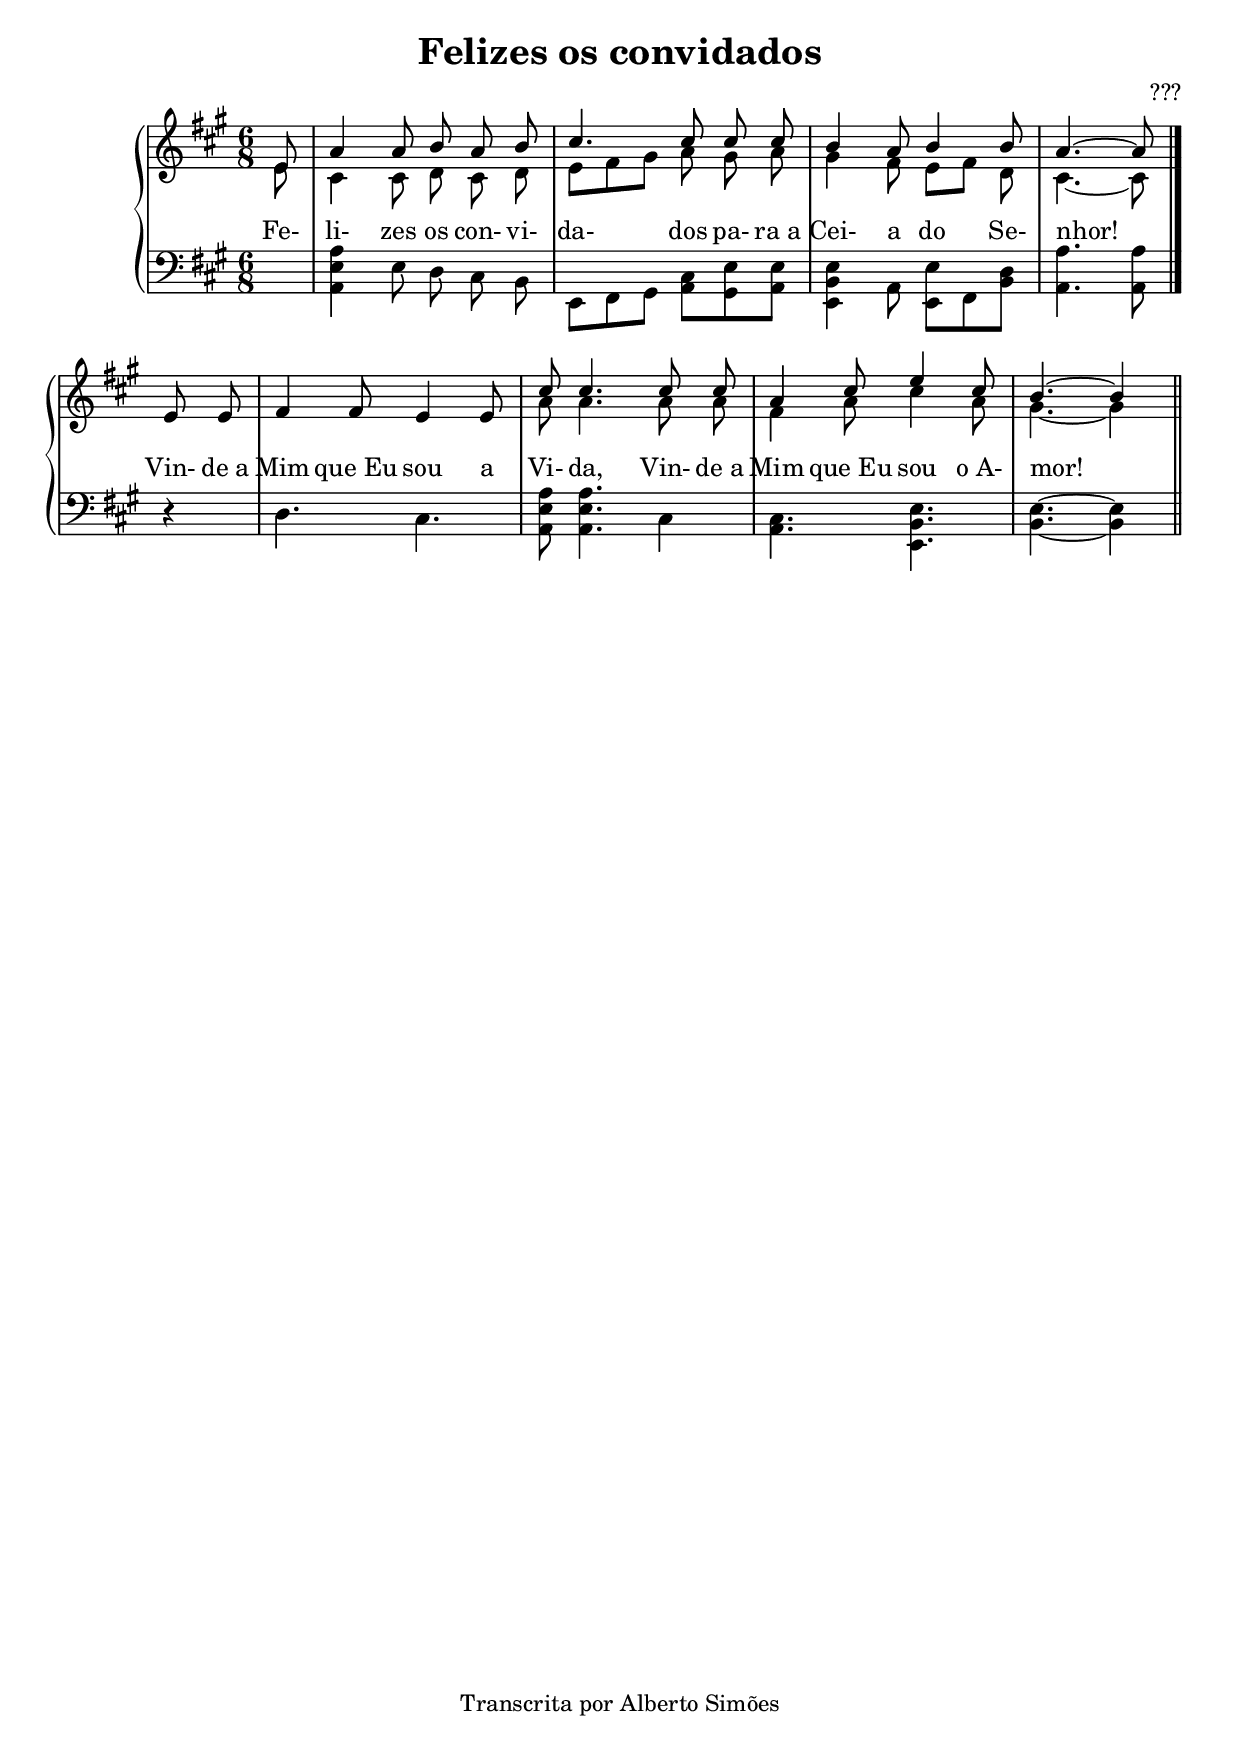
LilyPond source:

\version "2.14.0"

\header {
  title = "Felizes os convidados"
  composer = "???"
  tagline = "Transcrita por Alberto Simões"

  ocasioes = "comunhao"
  seccao   = "comunhao"

}

top = \relative c' {
  \clef treble
  \key a \major
  \time 6/8
  \autoBeamOff

  \voiceOne
  \partial 8 e8
  a4 a8 b a b
  cis4. cis8 cis cis
  b4 a8 b4 b8
  a4. ~ a8 
  \bar "|."
  \break

  e8 e
  fis4 fis8 e4 e8
  cis'8 cis4. cis8 cis
  a4 cis8 e4 cis8
  b4. ~ b4 

  \bar "||"
}

middle = \relative c' {
  \clef treble
  \key a \major
  \time 6/8
  \autoBeamOff

  \partial 8 e8
  cis4 cis8 d cis d
  e[ fis gis] a gis a
  gis4 fis8 e[ fis] d
  cis4. ~ cis8

  s4
  s2.
  a'8 a4. a8 a
  fis4 a8 cis4 a8
  gis4. ~ gis4
}

text = \lyricmode {
  Fe- li- zes os con- vi- da- dos
  pa- ra_a Cei- a do Se- nhor!
  Vin- de_a Mim que_Eu sou a Vi- da,
  Vin- de_a Mim que_Eu sou o_A- mor!
}

bottom = \relative c {
  \clef bass
  \key a \major
  \time 6/8
  \autoBeamOff
  \stemDown
  \partial 8 s8
  <a e' a>4 e'8 d cis b
  e,[ fis gis] <a cis>[ <gis e'> <a e'>]
  <e b' e>4 a8 <e e'>8[ fis <b d>]
  <a a'>4. <a a'>8

  r4
  d4. cis4.
  <a e' a>8 <a e' a>4. cis4
  <a cis>4. <e b' e>4.
  <b' e>4. ~ <b e>4
}

\score {
  <<
    \context PianoStaff <<
      \new Staff << \new Voice = "mel" \top \\ \middle >>
      \new Staff = "lower" \bottom
    >>
    \new Lyrics \with { alignAboveContext = "lower" } {\lyricsto mel \text}
  >>
  \layout {
    \context {
      \Staff \RemoveEmptyStaves 
      \override VerticalAxisGroup #'remove-first = ##t
    }
  }
  \midi {
    \context {
      \Score
      tempoWholesPerMinute = #(ly:make-moment 90 4)
    }
  }
}


